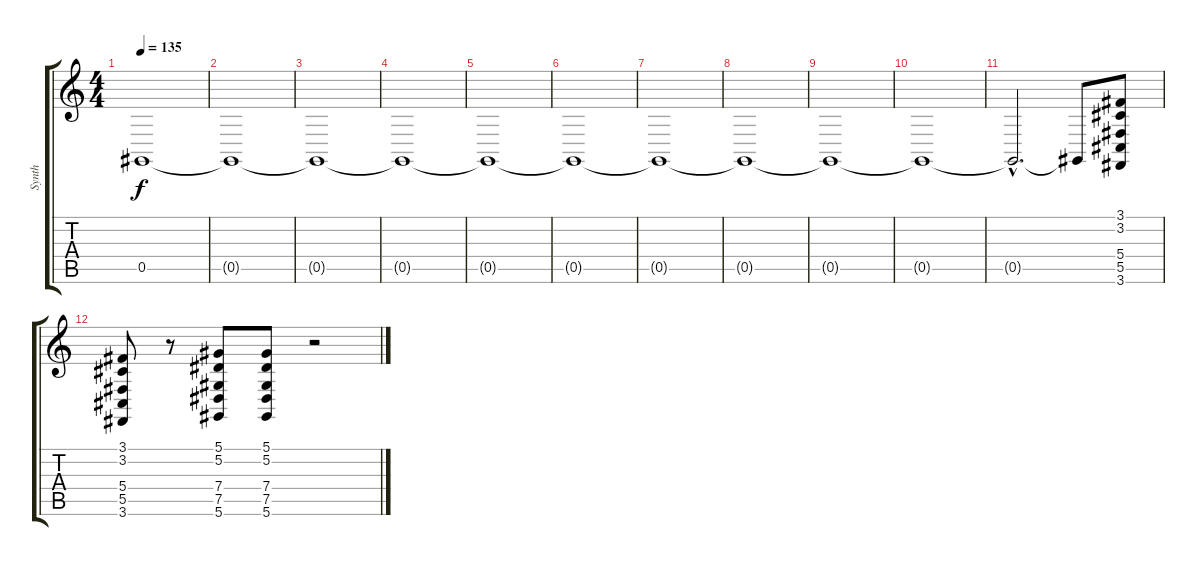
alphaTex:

\track ("Synth" "Synth") {instrument synthstrings1}
\staff {score tabs}
\tuning (Eb4 Bb3 Gb3 Db3 Ab2 Eb2) {hide}
\ts (4 4)
\tempo 135
\clef g2
\ks c
0.5{t}.1{dy f} |
0.5{t}.1 |
0.5{t}.1 |
0.5{t}.1 |
0.5{t}.1 |
0.5{t}.1 |
0.5{t}.1 |
0.5{t}.1 |
0.5{t}.1 |
0.5{t}.1 |
0.5{hac t}.2{d} 0.5{t}.8 (3.1 3.2 5.4 5.5 3.6).8 |
(3.1 3.2 5.4 5.5 3.6).8 r.8 (5.1 5.2 7.4 7.5 5.6).8 (5.1 5.2 7.4 7.5 5.6).8 r.2
